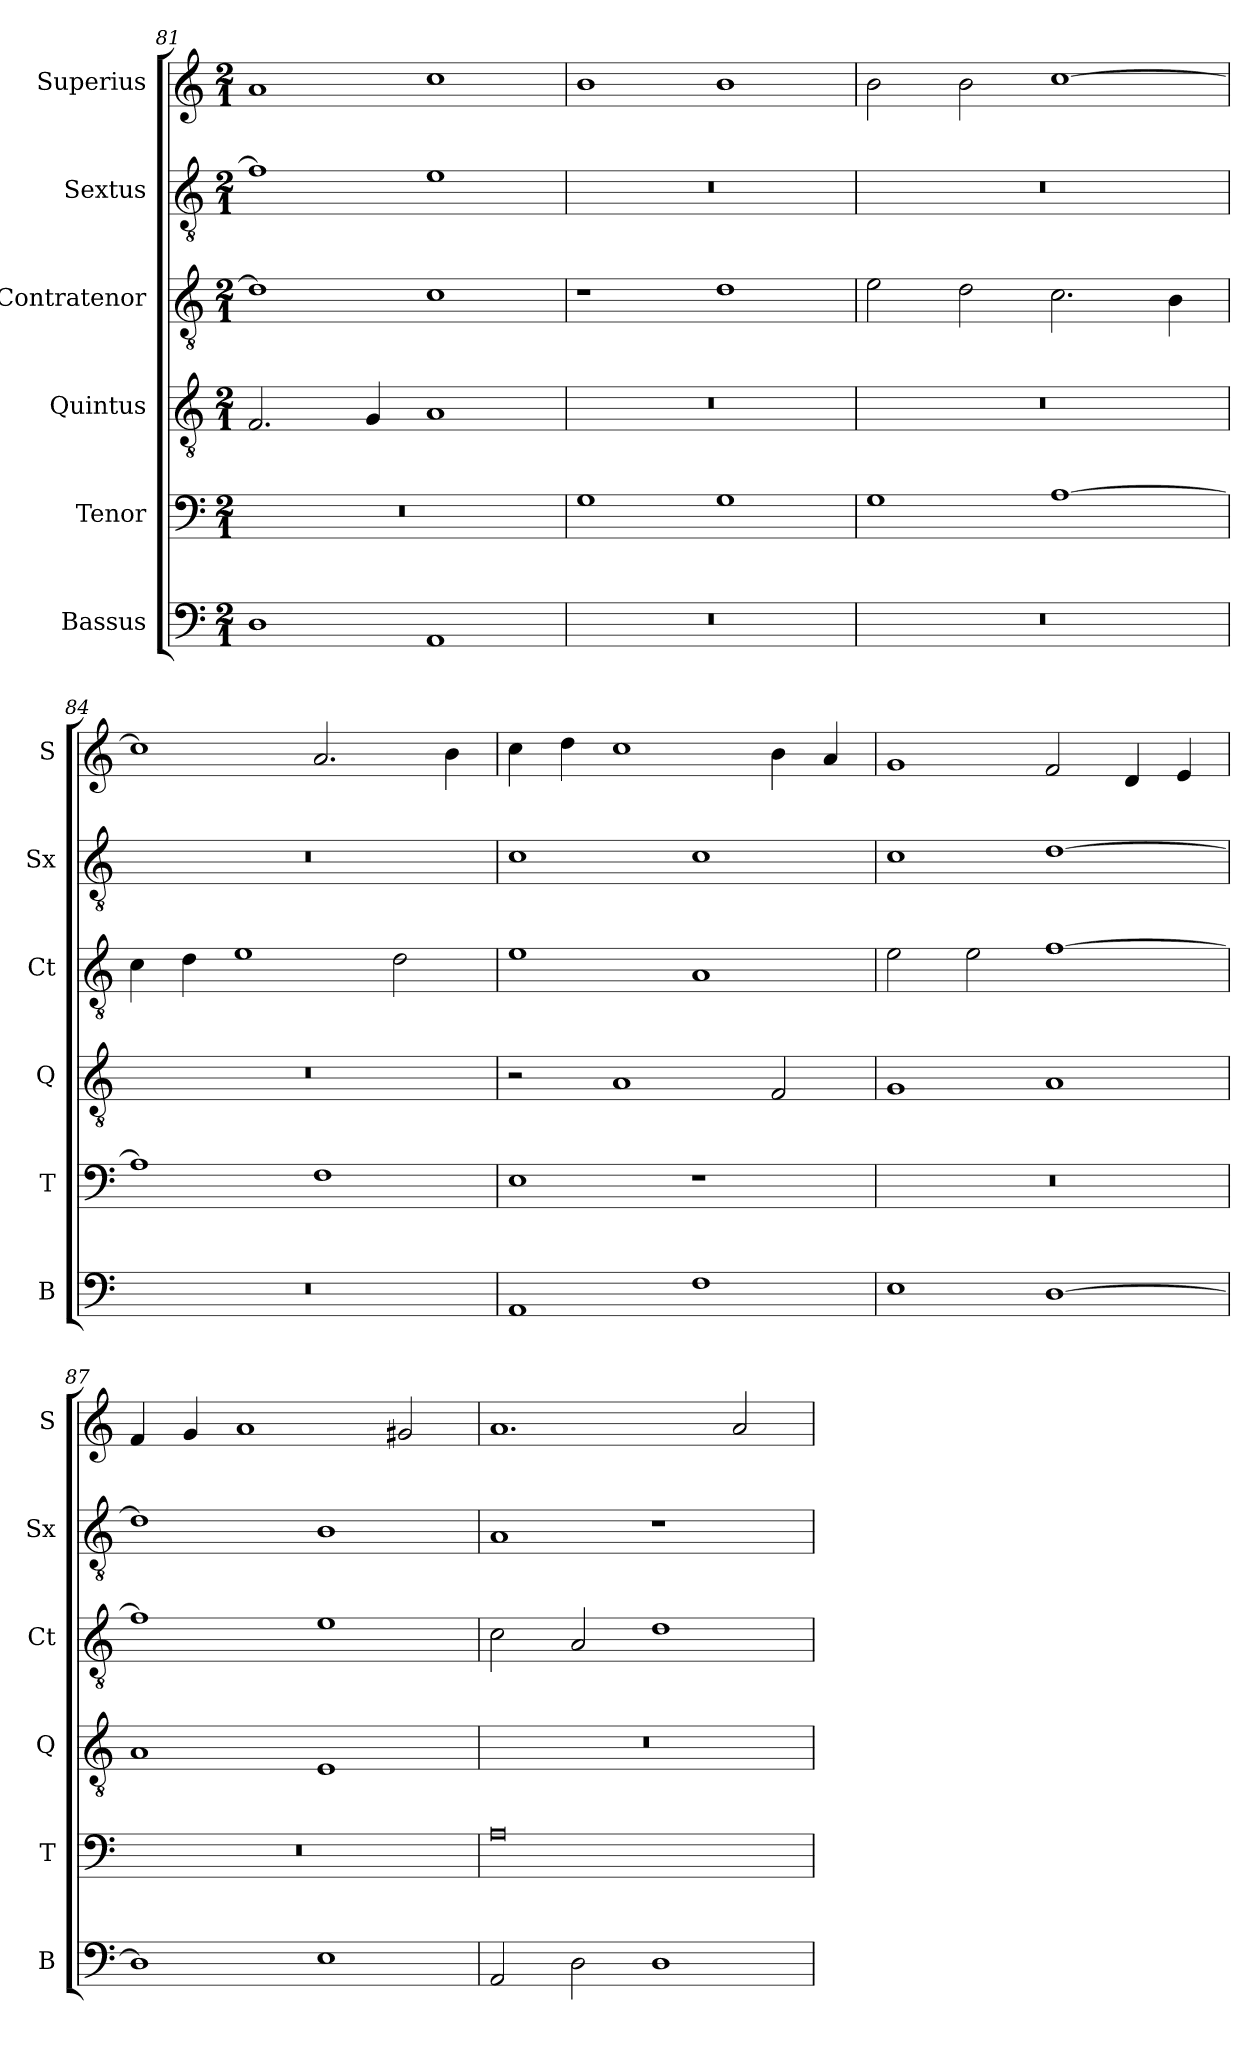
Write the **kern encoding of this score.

**kern	**kern	**kern	**kern	**kern	**kern
*part6	*part5	*part4	*part3	*part2	*part1
*staff6	*staff5	*staff4	*staff3	*staff2	*staff1
*I"Bassus	*I"Tenor	*I"Quintus	*I"Contratenor	*I"Sextus	*I"Superius
*I'B	*I'T	*I'Q	*I'Ct	*I'Sx	*I'S
*clefF4	*clefF4	*clefGv2	*clefGv2	*clefGv2	*clefG2
*k[]	*k[]	*k[]	*k[]	*k[]	*k[]
*M2/1	*M2/1	*M2/1	*M2/1	*M2/1	*M2/1
=81	=81	=81	=81	=81	=81
1D	0r	2.F/	1d]	1f]	1a
.	.	4G/	.	.	.
1AA	.	1A	1c	1e	1cc
=82	=82	=82	=82	=82	=82
0r	1G	0r	1r	0r	1b
.	1G	.	1d	.	1b
=83	=83	=83	=83	=83	=83
0r	1G	0r	2e\	0r	2b\
.	.	.	2d\	.	2b\
.	[1A	.	2.c\	.	[1cc
.	.	.	4B\	.	.
=84	=84	=84	=84	=84	=84
0r	1A]	0r	4c\	0r	1cc]
.	.	.	4d\	.	.
.	.	.	1e	.	.
.	1F	.	.	.	2.a/
.	.	.	2d\	.	.
.	.	.	.	.	4b\
=85	=85	=85	=85	=85	=85
1AA	1E	2r	1e	1c	4cc\
.	.	.	.	.	4dd\
.	.	1A	.	.	1cc
1F	1r	.	1A	1c	.
.	.	2F/	.	.	4b\
.	.	.	.	.	4a/
=86	=86	=86	=86	=86	=86
1E	0r	1G	2e\	1c	1g
.	.	.	2e\	.	.
[1D	.	1A	[1f	[1d	2f/
.	.	.	.	.	4d/
.	.	.	.	.	4e/
=87	=87	=87	=87	=87	=87
1D]	0r	1A	1f]	1d]	4f/
.	.	.	.	.	4g/
.	.	.	.	.	1a
1E	.	1E	1e	1B	.
.	.	.	.	.	2g#X/
=88	=88	=88	=88	=88	=88
2AA/	0A	0r	2c\	1A	1.a
2D\	.	.	2A/	.	.
1D	.	.	1d	1r	.
.	.	.	.	.	2a/
=	=	=	=	=	=
*-	*-	*-	*-	*-	*-
